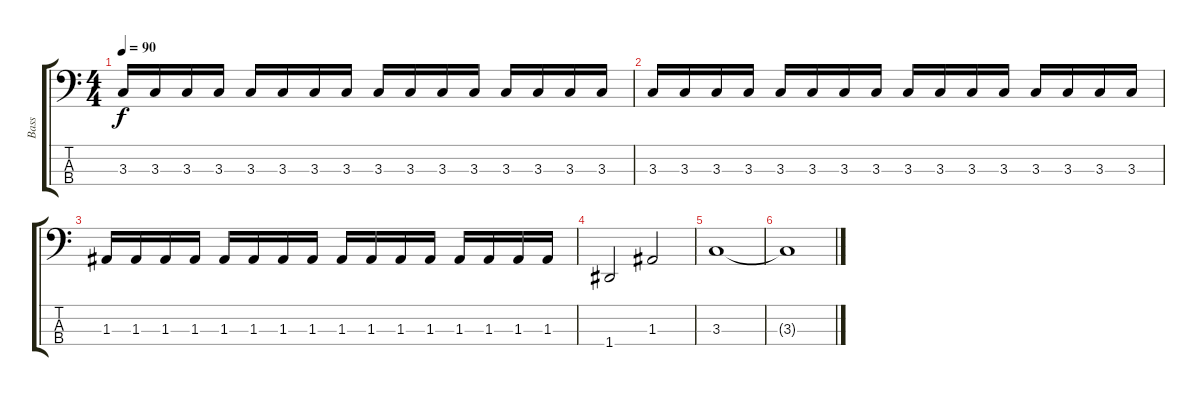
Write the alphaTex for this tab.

\track ("Bass" "Bass") {instrument electricbasspick}
\staff {score tabs}
\tuning (G2 D2 A1 D1) {hide}
\ts (4 4)
\tempo 90
\clef f4
\ks c
3.3.16{dy f} 3.3.16 3.3.16 3.3.16 3.3.16 3.3.16 3.3.16 3.3.16 3.3.16 3.3.16 3.3.16 3.3.16 3.3.16 3.3.16 3.3.16 3.3.16 |
3.3.16 3.3.16 3.3.16 3.3.16 3.3.16 3.3.16 3.3.16 3.3.16 3.3.16 3.3.16 3.3.16 3.3.16 3.3.16 3.3.16 3.3.16 3.3.16 |
1.3.16 1.3.16 1.3.16 1.3.16 1.3.16 1.3.16 1.3.16 1.3.16 1.3.16 1.3.16 1.3.16 1.3.16 1.3.16 1.3.16 1.3.16 1.3.16 |
1.4.2 1.3.2 |
3.3.1 |
3.3{t}.1
